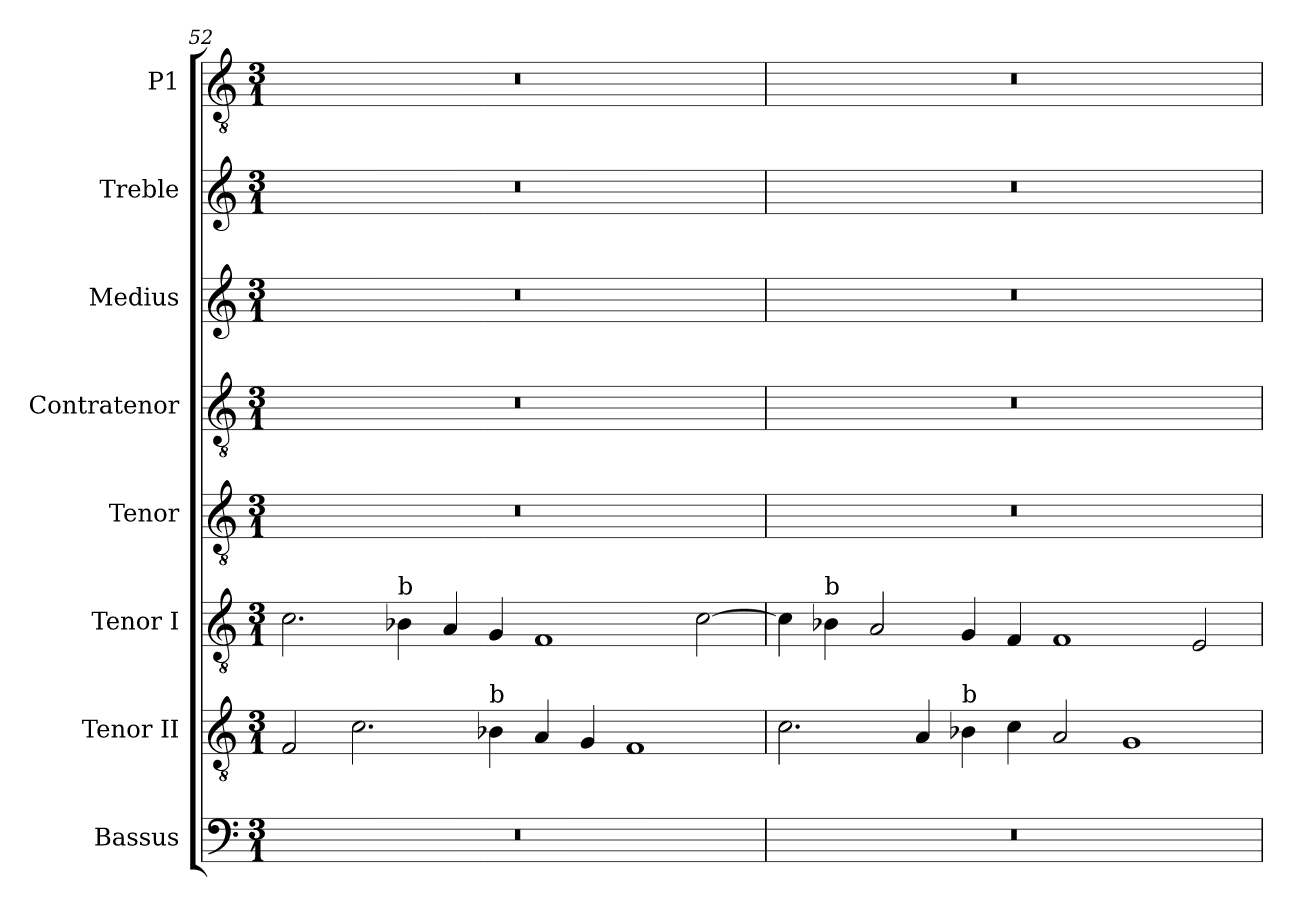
**kern	**kern	**kern	**kern	**kern	**kern	**kern	**kern
*part8	*part7	*part6	*part5	*part4	*part3	*part2	*part1
*staff8	*staff7	*staff6	*staff5	*staff4	*staff3	*staff2	*staff1
*I"Bassus	*I"Tenor II	*I"Tenor I	*I"Tenor	*I"Contratenor	*I"Medius	*I"Treble	*I"P1
*I'B.	*I'T II.	*I'T I.	*I'T.	*I'Ct.	*I'M.	*I'Tr.	*
*clefF4	*clefGv2	*clefGv2	*clefGv2	*clefGv2	*clefG2	*clefG2	*clefGv2
*	*ITrd7c12	*ITrd7c12	*ITrd7c12	*ITrd7c12	*	*	*ITrd7c12
*k[]	*k[]	*k[]	*k[]	*k[]	*k[]	*k[]	*k[]
*C:	*C:	*C:	*C:	*C:	*C:	*C:	*C:
*M3/1	*M3/1	*M3/1	*M3/1	*M3/1	*M3/1	*M3/1	*M3/1
=52	=52	=52	=52	=52	=52	=52	=52
!LO:N:vis=1	!	!	!LO:N:vis=1	!LO:N:vis=1	!LO:N:vis=1	!LO:N:vis=1	!LO:N:vis=1
0.r	2FFi/	2.Ci\	0.r	0.r	0.r	0.r	0.r
.	2.Ci\	.	.	.	.	.	.
!	!	!LO:TX:a:t=b	!	!	!	!	!
.	.	4BB-i\	.	.	.	.	.
.	.	4AAi/	.	.	.	.	.
!	!LO:TX:a:t=b	!	!	!	!	!	!
.	4BB-i\	4GGi/	.	.	.	.	.
.	4AAi/	1FFi	.	.	.	.	.
.	4GGi/	.	.	.	.	.	.
.	1FFi	.	.	.	.	.	.
.	.	[>2Ci\	.	.	.	.	.
!!LO:LB:g=z
=53`	=53`	=53`	=53`	=53`	=53`	=53`	=53`
!LO:N:vis=1	!	!	!LO:N:vis=1	!LO:N:vis=1	!LO:N:vis=1	!LO:N:vis=1	!LO:N:vis=1
0.r	2.Ci\	4Ci\]	0.r	0.r	0.r	0.r	0.r
!	!	!LO:TX:a:t=b	!	!	!	!	!
.	.	4BB-i\	.	.	.	.	.
.	.	2AAi/	.	.	.	.	.
.	4AAi/	.	.	.	.	.	.
!	!LO:TX:a:t=b	!	!	!	!	!	!
.	4BB-i\	4GGi/	.	.	.	.	.
.	4Ci\	4FFi/	.	.	.	.	.
.	2AAi/	1FFi	.	.	.	.	.
.	1GGi	.	.	.	.	.	.
.	.	2EEi/	.	.	.	.	.
=`	=`	=`	=`	=`	=`	=`	=`
*-	*-	*-	*-	*-	*-	*-	*-
